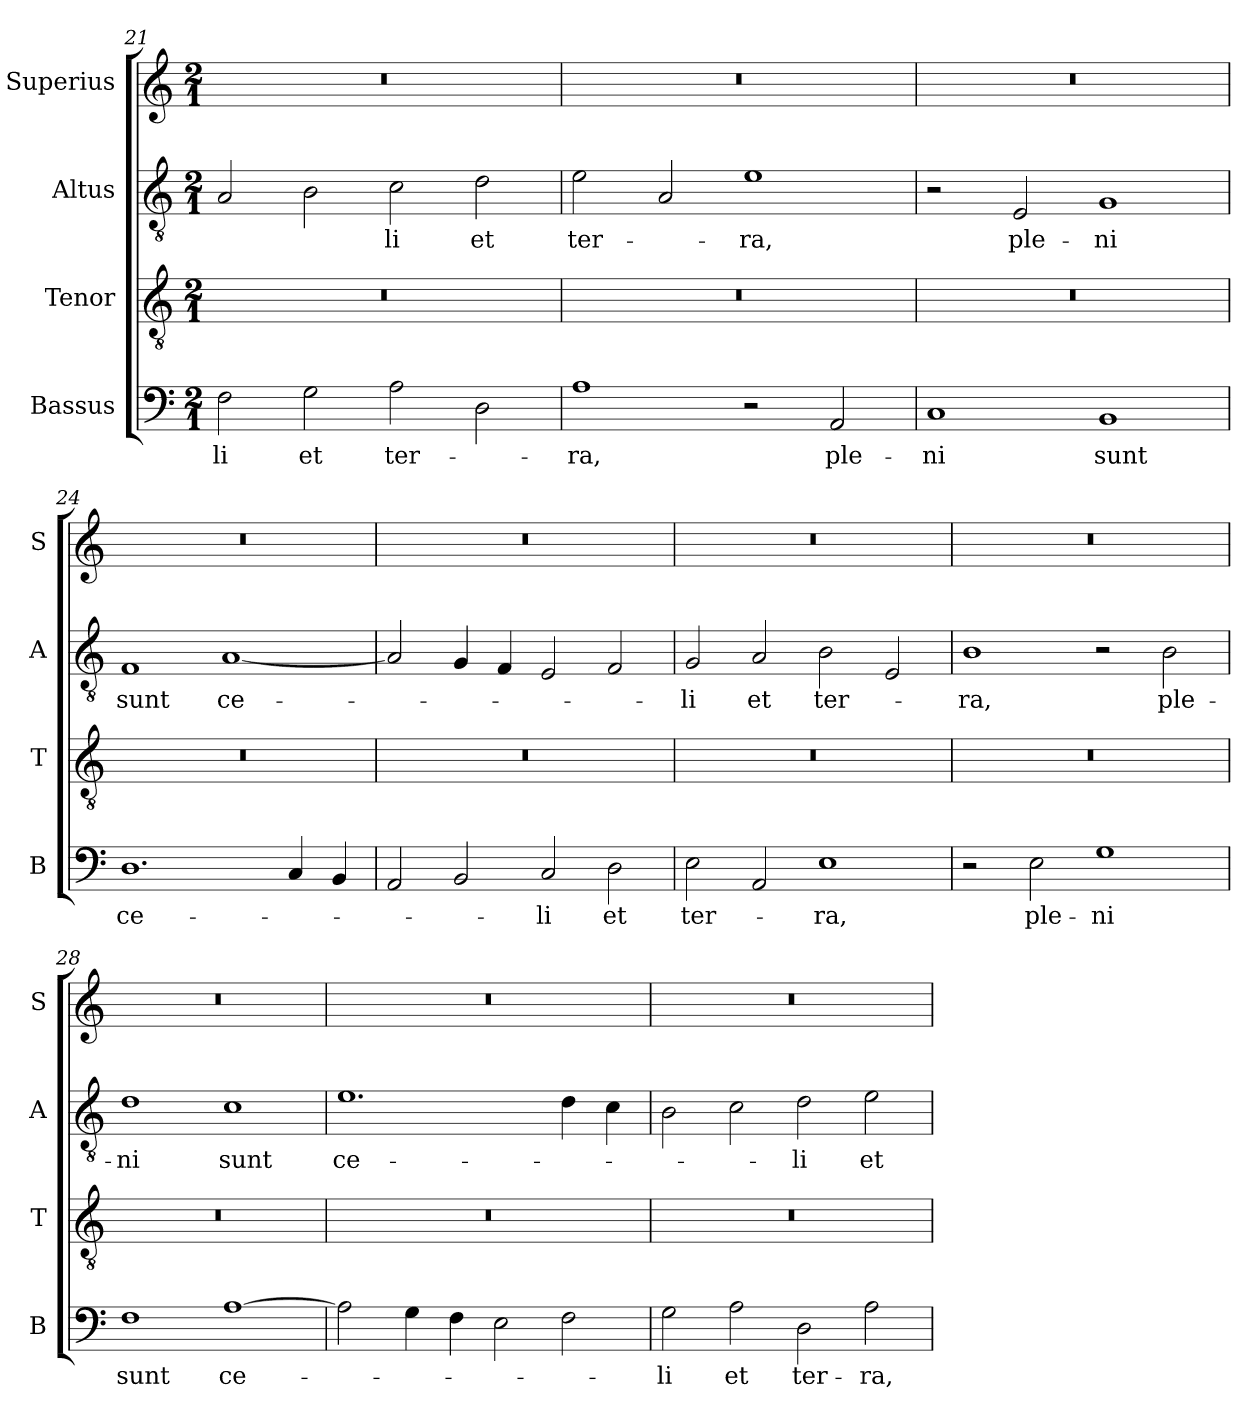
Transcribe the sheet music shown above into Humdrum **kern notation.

**kern	**text	**kern	**kern	**text	**kern
*part4	*part4	*part3	*part2	*part2	*part1
*staff4	*staff4	*staff3	*staff2	*staff2	*staff1
*I"Bassus	*	*I"Tenor	*I"Altus	*	*I"Superius
*I'B	*	*I'T	*I'A	*	*I'S
*clefF4	*	*clefGv2	*clefGv2	*	*clefG2
*k[]	*	*k[]	*k[]	*	*k[]
*M2/1	*	*M2/1	*M2/1	*	*M2/1
=21	=21	=21	=21	=21	=21
2F\	-li	0r	2A/	.	0r
2G\	et	.	2B\	.	.
2A\	ter-	.	2c\	-li	.
2D\	.	.	2d\	et	.
=22	=22	=22	=22	=22	=22
1A	-ra,	0r	2e\	ter-	0r
.	.	.	2A/	.	.
2r	.	.	1e	-ra,	.
2AA/	ple-	.	.	.	.
=23	=23	=23	=23	=23	=23
1C	-ni	0r	2r	.	0r
.	.	.	2E/	ple-	.
1BB	sunt	.	1G	-ni	.
=24	=24	=24	=24	=24	=24
1.D	ce-	0r	1F	sunt	0r
.	.	.	[1A	ce-	.
4C/	.	.	.	.	.
4BB/	.	.	.	.	.
=25	=25	=25	=25	=25	=25
2AA/	.	0r	2A/]	.	0r
2BB/	.	.	4G/	.	.
.	.	.	4F/	.	.
2C/	-li	.	2E/	.	.
2D\	et	.	2F/	.	.
=26	=26	=26	=26	=26	=26
2E\	ter-	0r	2G/	-li	0r
2AA/	.	.	2A/	et	.
1E	-ra,	.	2B\	ter-	.
.	.	.	2E/	.	.
=27	=27	=27	=27	=27	=27
2r	.	0r	1B	-ra,	0r
2E\	ple-	.	.	.	.
1G	-ni	.	2r	.	.
.	.	.	2B\	ple-	.
=28	=28	=28	=28	=28	=28
1F	sunt	0r	1d	-ni	0r
[1A	ce-	.	1c	sunt	.
=29	=29	=29	=29	=29	=29
2A\]	.	0r	1.e	ce-	0r
4G\	.	.	.	.	.
4F\	.	.	.	.	.
2E\	.	.	.	.	.
2F\	.	.	4d\	.	.
.	.	.	4c\	.	.
=30	=30	=30	=30	=30	=30
2G\	-li	0r	2B\	.	0r
2A\	et	.	2c\	.	.
2D\	ter-	.	2d\	-li	.
2A\	-ra,	.	2e\	et	.
=	=	=	=	=	=
*-	*-	*-	*-	*-	*-
